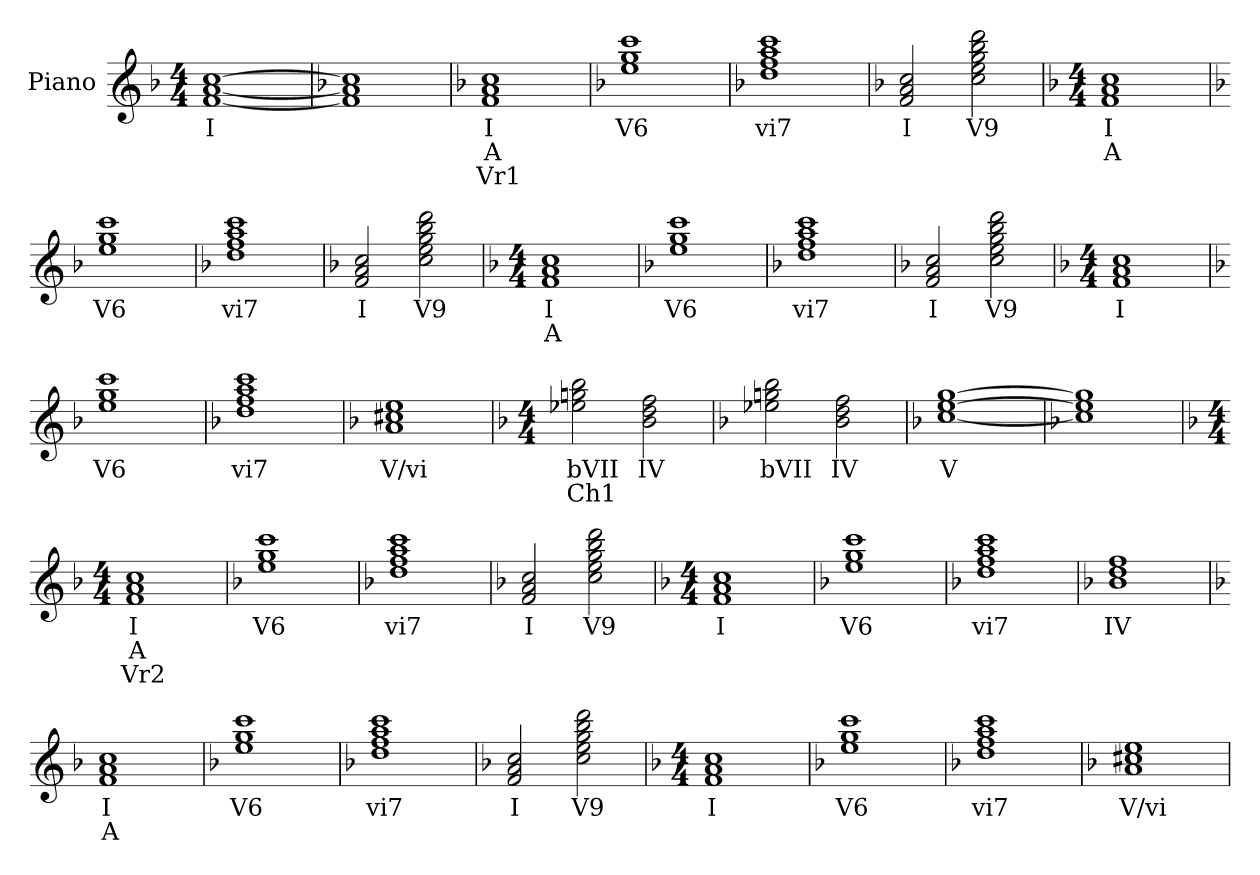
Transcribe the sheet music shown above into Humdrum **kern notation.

**kern	**text	**text	**text
*part1	*part1	*part1	*part1
*staff1	*staff1	*staff1	*staff1
*I"Piano	*	*	*
*I'Pno	*	*	*
*k[b-]	*	*	*
*F:	*	*	*
*M4/4	*	*	*
=	=	=	=
[1f [1a [1cc	I	.	.
=	=	=	=
*k[b-]	*	*	*
*F:	*	*	*
1f] 1a] 1cc]	.	.	.
=	=	=	=
*k[b-]	*	*	*
*F:	*	*	*
1f 1a 1cc	I	A	Vr1
=	=	=	=
*k[b-]	*	*	*
*F:	*	*	*
1ee 1gg 1ccc	V6	.	.
=	=	=	=
*k[b-]	*	*	*
*F:	*	*	*
1dd 1ff 1aa 1ccc	vi7	.	.
=	=	=	=
*k[b-]	*	*	*
*F:	*	*	*
2f 2a 2cc	I	.	.
2cc 2ee 2gg 2bb- 2ddd	V9	.	.
=	=	=	=
*k[b-]	*	*	*
*F:	*	*	*
*M4/4	*	*	*
1f 1a 1cc	I	A	.
=	=	=	=
*k[b-]	*	*	*
*F:	*	*	*
1ee 1gg 1ccc	V6	.	.
=	=	=	=
*k[b-]	*	*	*
*F:	*	*	*
1dd 1ff 1aa 1ccc	vi7	.	.
=	=	=	=
*k[b-]	*	*	*
*F:	*	*	*
2f 2a 2cc	I	.	.
2cc 2ee 2gg 2bb- 2ddd	V9	.	.
=	=	=	=
*k[b-]	*	*	*
*F:	*	*	*
*M4/4	*	*	*
1f 1a 1cc	I	A	.
=	=	=	=
*k[b-]	*	*	*
*F:	*	*	*
1ee 1gg 1ccc	V6	.	.
=	=	=	=
*k[b-]	*	*	*
*F:	*	*	*
1dd 1ff 1aa 1ccc	vi7	.	.
=	=	=	=
*k[b-]	*	*	*
*F:	*	*	*
2f 2a 2cc	I	.	.
2cc 2ee 2gg 2bb- 2ddd	V9	.	.
=	=	=	=
*k[b-]	*	*	*
*F:	*	*	*
*M4/4	*	*	*
1f 1a 1cc	I	.	.
=	=	=	=
*k[b-]	*	*	*
*F:	*	*	*
1ee 1gg 1ccc	V6	.	.
=	=	=	=
*k[b-]	*	*	*
*F:	*	*	*
1dd 1ff 1aa 1ccc	vi7	.	.
=	=	=	=
*k[b-]	*	*	*
*F:	*	*	*
1a 1cc#X 1ee	V/vi	.	.
=	=	=	=
*k[b-]	*	*	*
*F:	*	*	*
*M4/4	*	*	*
2ee-X 2ggn 2bb-	bVII	Ch1	.
2b- 2dd 2ff	IV	.	.
=	=	=	=
*k[b-]	*	*	*
*F:	*	*	*
2ee-X 2ggn 2bb-	bVII	.	.
2b- 2dd 2ff	IV	.	.
=	=	=	=
*k[b-]	*	*	*
*F:	*	*	*
[1cc [1ee [1gg	V	.	.
=	=	=	=
*k[b-]	*	*	*
*F:	*	*	*
1cc] 1ee] 1gg]	.	.	.
=	=	=	=
*k[b-]	*	*	*
*F:	*	*	*
*M4/4	*	*	*
1f 1a 1cc	I	A	Vr2
=	=	=	=
*k[b-]	*	*	*
*F:	*	*	*
1ee 1gg 1ccc	V6	.	.
=	=	=	=
*k[b-]	*	*	*
*F:	*	*	*
1dd 1ff 1aa 1ccc	vi7	.	.
=	=	=	=
*k[b-]	*	*	*
*F:	*	*	*
2f 2a 2cc	I	.	.
2cc 2ee 2gg 2bb- 2ddd	V9	.	.
=	=	=	=
*k[b-]	*	*	*
*F:	*	*	*
*M4/4	*	*	*
1f 1a 1cc	I	.	.
=	=	=	=
*k[b-]	*	*	*
*F:	*	*	*
1ee 1gg 1ccc	V6	.	.
=	=	=	=
*k[b-]	*	*	*
*F:	*	*	*
1dd 1ff 1aa 1ccc	vi7	.	.
=	=	=	=
*k[b-]	*	*	*
*F:	*	*	*
1b- 1dd 1ff	IV	.	.
=	=	=	=
*k[b-]	*	*	*
*F:	*	*	*
1f 1a 1cc	I	A	.
=	=	=	=
*k[b-]	*	*	*
*F:	*	*	*
1ee 1gg 1ccc	V6	.	.
=	=	=	=
*k[b-]	*	*	*
*F:	*	*	*
1dd 1ff 1aa 1ccc	vi7	.	.
=	=	=	=
*k[b-]	*	*	*
*F:	*	*	*
2f 2a 2cc	I	.	.
2cc 2ee 2gg 2bb- 2ddd	V9	.	.
=	=	=	=
*k[b-]	*	*	*
*F:	*	*	*
*M4/4	*	*	*
1f 1a 1cc	I	.	.
=	=	=	=
*k[b-]	*	*	*
*F:	*	*	*
1ee 1gg 1ccc	V6	.	.
=	=	=	=
*k[b-]	*	*	*
*F:	*	*	*
1dd 1ff 1aa 1ccc	vi7	.	.
=	=	=	=
*k[b-]	*	*	*
*F:	*	*	*
1a 1cc#X 1ee	V/vi	.	.
=	=	=	=
*-	*-	*-	*-
